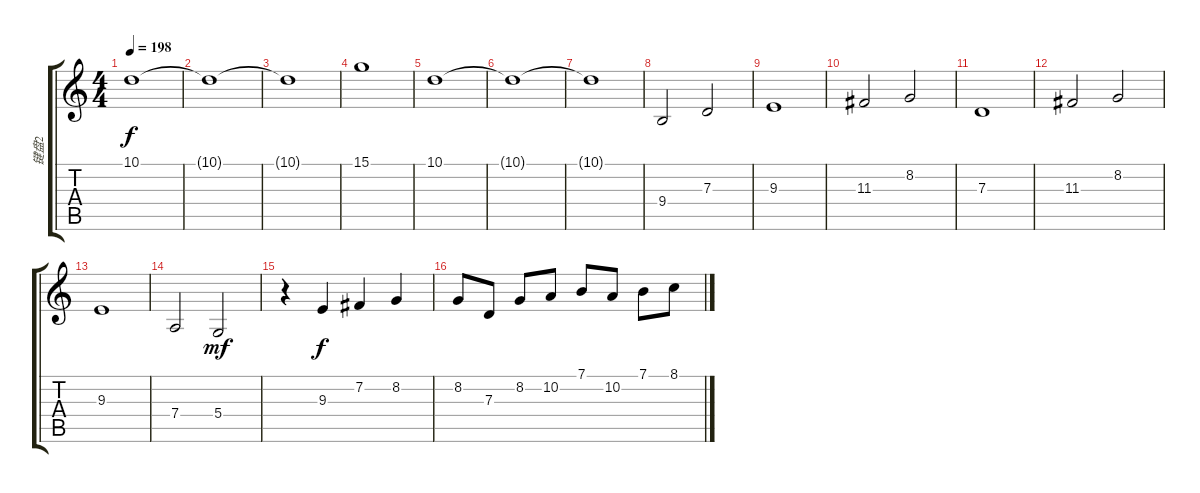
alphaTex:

\track ("键盘2" "键盘2") {instrument stringensemble2}
\staff {score tabs}
\tuning (E4 B3 G3 D3 A2 E2) {hide}
\ts (4 4)
\tempo 198
\clef g2
\ks c
10.1.1{dy f} |
10.1{t}.1 |
10.1{t}.1 |
15.1.1 |
10.1.1 |
10.1{t}.1 |
10.1{t}.1 |
9.4.2 7.3.2 |
9.3.1 |
11.3.2 8.2.2 |
7.3.1 |
11.3.2 8.2.2 |
9.3.1 |
7.4.2 5.4.2{dy mf} |
r.4 9.3.4{dy f} 7.2.4 8.2.4 |
8.2.8 7.3.8 8.2.8 10.2.8 7.1.8 10.2.8 7.1.8 8.1.8
